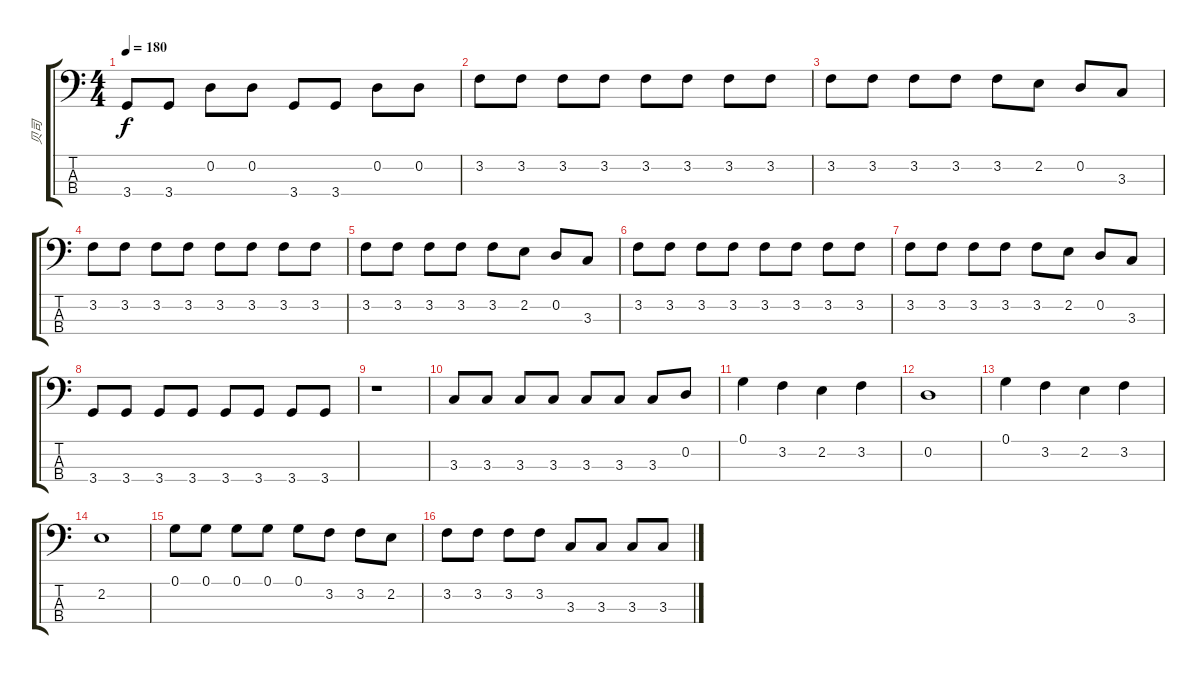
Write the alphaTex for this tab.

\track ("贝司" "贝司") {instrument electricbassfinger}
\staff {score tabs}
\tuning (G2 D2 A1 E1) {hide}
\ts (4 4)
\tempo 180
\clef f4
\ks c
3.4.8{dy f} 3.4.8 0.2.8 0.2.8 3.4.8 3.4.8 0.2.8 0.2.8 |
3.2.8 3.2.8 3.2.8 3.2.8 3.2.8 3.2.8 3.2.8 3.2.8 |
3.2.8 3.2.8 3.2.8 3.2.8 3.2.8 2.2.8 0.2.8 3.3.8 |
3.2.8 3.2.8 3.2.8 3.2.8 3.2.8 3.2.8 3.2.8 3.2.8 |
3.2.8 3.2.8 3.2.8 3.2.8 3.2.8 2.2.8 0.2.8 3.3.8 |
3.2.8 3.2.8 3.2.8 3.2.8 3.2.8 3.2.8 3.2.8 3.2.8 |
3.2.8 3.2.8 3.2.8 3.2.8 3.2.8 2.2.8 0.2.8 3.3.8 |
3.4.8 3.4.8 3.4.8 3.4.8 3.4.8 3.4.8 3.4.8 3.4.8 |
r.1 |
3.3.8 3.3.8 3.3.8 3.3.8 3.3.8 3.3.8 3.3.8 0.2.8 |
0.1.4 3.2.4 2.2.4 3.2.4 |
0.2.1 |
0.1.4 3.2.4 2.2.4 3.2.4 |
2.2.1 |
0.1.8 0.1.8 0.1.8 0.1.8 0.1.8 3.2.8 3.2.8 2.2.8 |
3.2.8 3.2.8 3.2.8 3.2.8 3.3.8 3.3.8 3.3.8 3.3.8
